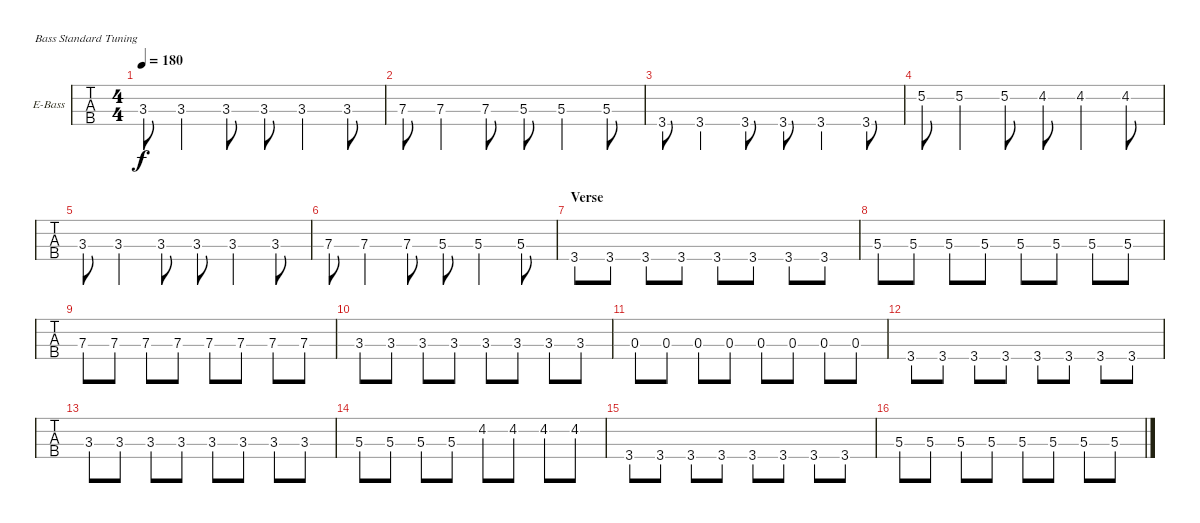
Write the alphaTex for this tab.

\bracketExtendMode groupsimilarinstruments
\firstSystemTrackNameOrientation horizontal
\otherSystemsTrackNameOrientation horizontal
\track ("Electric Bass" "E-Bass") {instrument electricbassfinger}
\staff {tabs}
\tuning (G2 D2 A1 E1)
\ts (4 4)
\tempo 180
\clef f4
\ks c
3.3.8{dy f} 3.3.4 3.3.8 3.3.8 3.3.4 3.3.8 |
7.3.8 7.3.4 7.3.8 5.3.8 5.3.4 5.3.8 |
3.4.8 3.4.4 3.4.8 3.4.8 3.4.4 3.4.8 |
5.2.8 5.2.4 5.2.8 4.2.8 4.2.4 4.2.8 |
3.3.8 3.3.4 3.3.8 3.3.8 3.3.4 3.3.8 |
7.3.8 7.3.4 7.3.8 5.3.8 5.3.4 5.3.8 |
\section ("" "Verse")
3.4.8 3.4.8 3.4.8 3.4.8 3.4.8 3.4.8 3.4.8 3.4.8 |
5.3.8 5.3.8 5.3.8 5.3.8 5.3.8 5.3.8 5.3.8 5.3.8 |
7.3.8 7.3.8 7.3.8 7.3.8 7.3.8 7.3.8 7.3.8 7.3.8 |
3.3.8 3.3.8 3.3.8 3.3.8 3.3.8 3.3.8 3.3.8 3.3.8 |
0.3.8 0.3.8 0.3.8 0.3.8 0.3.8 0.3.8 0.3.8 0.3.8 |
3.4.8 3.4.8 3.4.8 3.4.8 3.4.8 3.4.8 3.4.8 3.4.8 |
3.3.8 3.3.8 3.3.8 3.3.8 3.3.8 3.3.8 3.3.8 3.3.8 |
5.3.8 5.3.8 5.3.8 5.3.8 4.2.8 4.2.8 4.2.8 4.2.8 |
3.4.8 3.4.8 3.4.8 3.4.8 3.4.8 3.4.8 3.4.8 3.4.8 |
5.3.8 5.3.8 5.3.8 5.3.8 5.3.8 5.3.8 5.3.8 5.3.8
